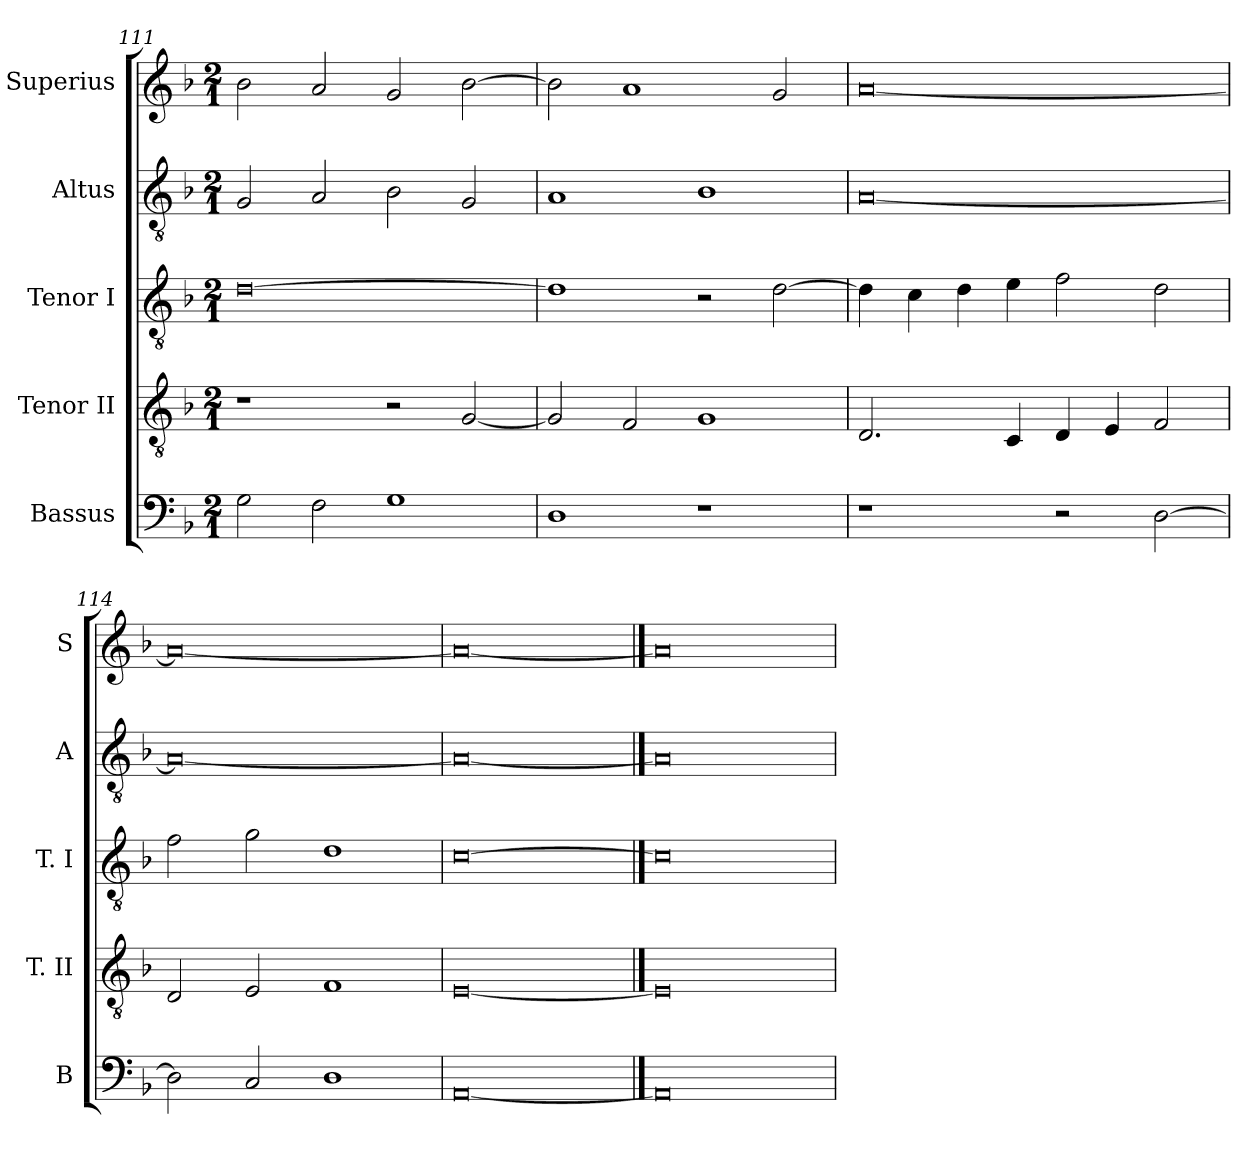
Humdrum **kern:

**kern	**kern	**kern	**kern	**kern
*part5	*part4	*part3	*part2	*part1
*staff5	*staff4	*staff3	*staff2	*staff1
*I"Bassus	*I"Tenor II	*I"Tenor I	*I"Altus	*I"Superius
*I'B	*I'T. II	*I'T. I	*I'A	*I'S
*clefF4	*clefGv2	*clefGv2	*clefGv2	*clefG2
*k[b-]	*k[b-]	*k[b-]	*k[b-]	*k[b-]
*F:	*F:	*F:	*F:	*F:
*M2/1	*M2/1	*M2/1	*M2/1	*M2/1
=111	=111	=111	=111	=111
2G	1r	[0d	2G	2b-
2F	.	.	2A	2a
1G	2r	.	2B-	2g
.	[2G	.	2G	[2b-
=112	=112	=112	=112	=112
1D	2G]	1d]	1A	2b-]
.	2F	.	.	1a
1r	1G	2r	1B-	.
.	.	[2d	.	2g
=113	=113	=113	=113	=113
1r	2.D	4d]	[0A	[0a
.	.	4c	.	.
.	.	4d	.	.
.	4C	4e	.	.
2r	4D	2f	.	.
.	4E	.	.	.
[2D	2F	2d	.	.
=114	=114	=114	=114	=114
2D]	2D	2f	0A_	0a_
2C	2E	2g	.	.
1D	1F	1d	.	.
=115	=115	=115	=115	=115
[0AA	[0E	[0c	0A_	0a_
==116	==116	==116	==116	==116
0AA]	0E]	0c]	0A]	0a]
=	=	=	=	=
*-	*-	*-	*-	*-
